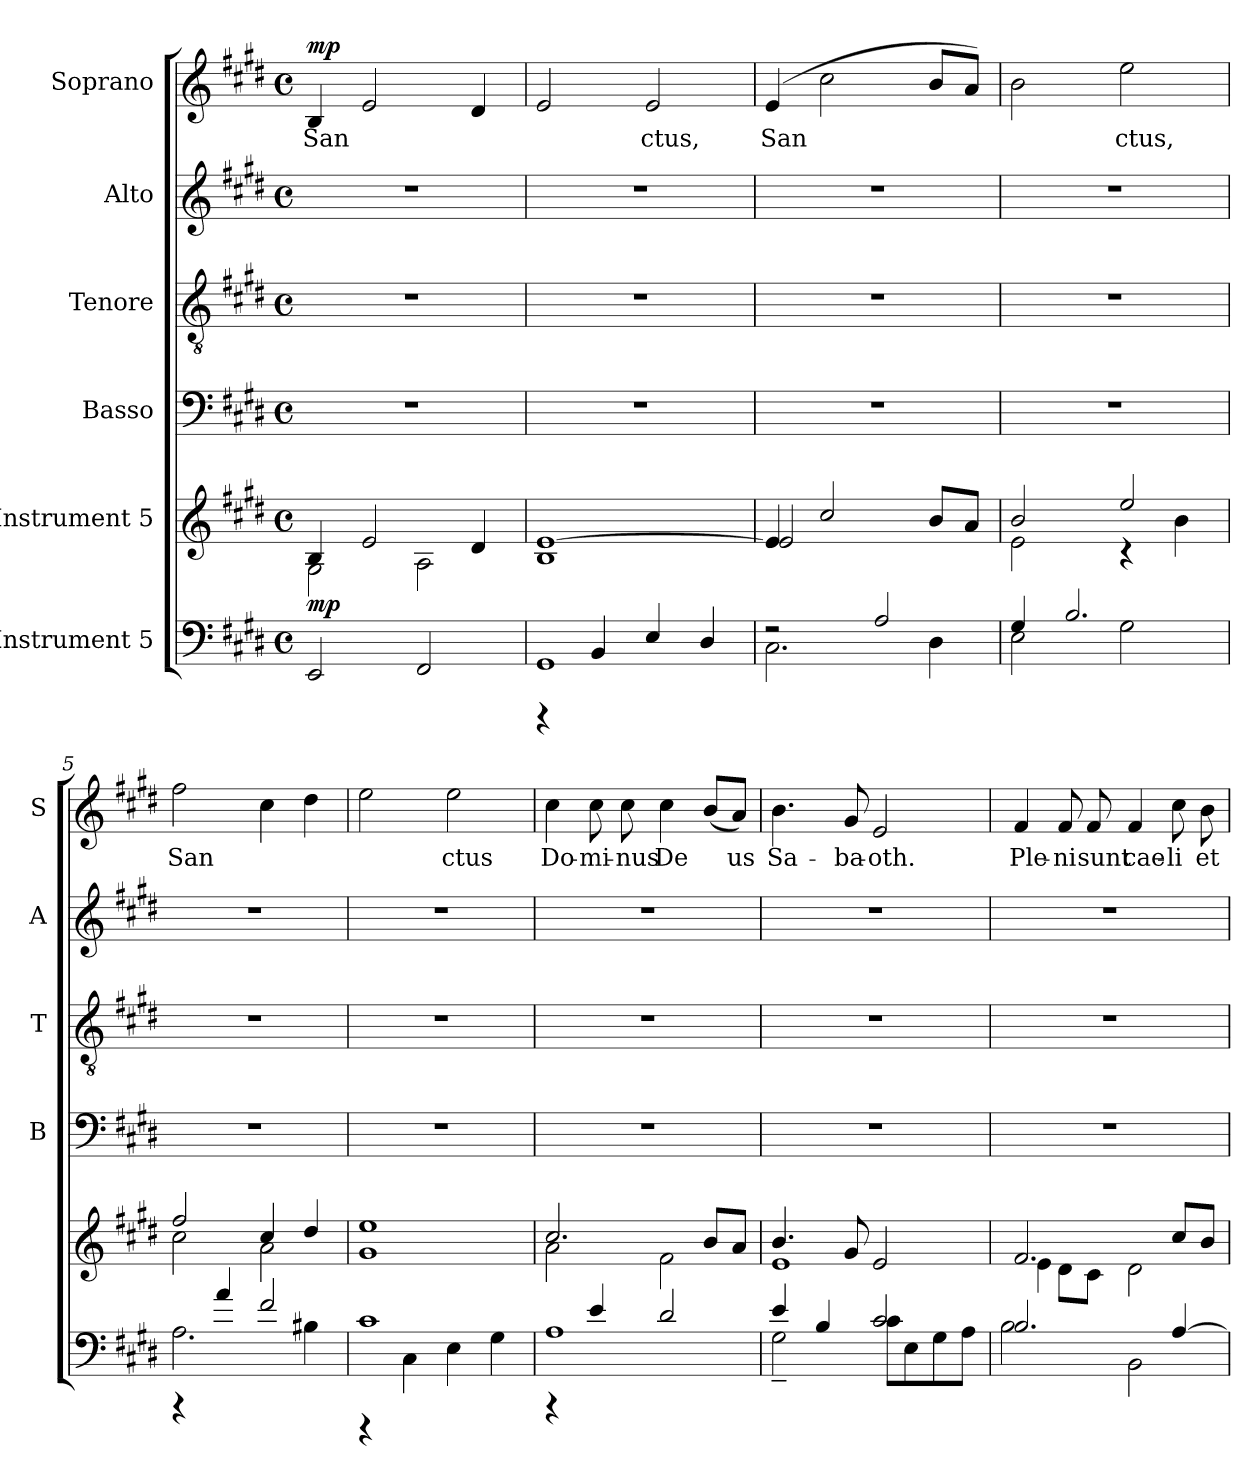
**kern	**kern	**dynam	**kern	**kern	**kern	**kern	**text	**dynam
*part6	*part5	*part5	*part4	*part3	*part2	*part1	*part1	*part1
*staff6	*staff5	*staff5	*staff4	*staff3	*staff2	*staff1	*staff1	*staff1
*I"Instrument 5	*I"Instrument 5	*	*I"Basso	*I"Tenore	*I"Alto	*I"Soprano	*	*
*	*	*	*I'B	*I'T	*I'A	*I'S	*	*
!!LO:PB:g=z
*stria5	*stria5	*	*stria5	*stria5	*stria5	*stria5	*	*
*clefF4	*clefG2	*	*clefF4	*clefGv2	*clefG2	*clefG2	*	*
*k[f#c#g#d#]	*k[f#c#g#d#]	*	*k[f#c#g#d#]	*k[f#c#g#d#]	*k[f#c#g#d#]	*k[f#c#g#d#]	*	*
*E:	*E:	*	*E:	*E:	*E:	*E:	*	*
*M4/4	*M4/4	*	*M4/4	*M4/4	*M4/4	*M4/4	*	*
*met(c)	*met(c)	*	*met(c)	*met(c)	*met(c)	*met(c)	*	*
=1	=1	=1	=1	=1	=1	=1	=1	=1
*	*^	*	*	*	*	*	*	*
!	!	!	!LO:DY:b	!	!	!	!	!LO:LY:b:cj	!LO:DY:b
2EE/	4B/	2G#\	mp	1r	1r	1r	4B/	San-	mp
!	!	!	!	!	!	!	!	!LO:LY:b:cj	!
.	2e/	.	.	.	.	.	2e/	--	.
2FF#/	.	2A\	.	.	.	.	.	.	.
!	!	!	!	!	!	!	!	!LO:LY:b:cj	!
.	4d#/	.	.	.	.	.	4d#/	--	.
*	*v	*v	*	*	*	*	*	*	*
=2	=2	=2	=2	=2	=2	=2	=2	=2
*^	*	*	*	*	*	*	*	*
!	!	!	!	!	!	!	!	!LO:LY:b:cj	!
4rCCC	1GG#	1B [>1e	.	1r	1r	1r	2e/	--	.
4BB/	.	.	.	.	.	.	.	.	.
!	!	!	!	!	!	!	!	!LO:LY:b:cj	!
4E/	.	.	.	.	.	.	2e/	-ctus,	.
4D#/	.	.	.	.	.	.	.	.	.
=3	=3	=3	=3	=3	=3	=3	=3	=3	=3
*	*	*^	*	*	*	*	*	*	*
!	!	!	!	!	!	!	!	!	!LO:LY:b:cj	!
2r	2.C#\	4e/]	2e/	.	1r	1r	1r	(>4e/	San-	.
!	!	!	!	!	!	!	!	!	!LO:LY:b:cj	!
.	.	2cc#/	.	.	.	.	.	2cc#\	--	.
2A/	.	.	2ryy	.	.	.	.	.	.	.
!	!	!	!	!	!	!	!	!	!LO:LY:b:cj	!
.	4D#\	8b/L	.	.	.	.	.	8b/L	--	.
!	!	!	!	!	!	!	!	!	!LO:LY:b:cj	!
.	.	8a/J	.	.	.	.	.	8a/J)	--	.
=4	=4	=4	=4	=4	=4	=4	=4	=4	=4	=4
!	!	!	!	!	!	!	!	!	!LO:LY:b:cj	!
4G#/	2E\	2b/	2e\	.	1r	1r	1r	2b\	--	.
2.B/	.	.	.	.	.	.	.	.	.	.
!	!	!	!	!	!	!	!	!	!LO:LY:b:cj	!
.	2G#\	2ee/	4rc	.	.	.	.	2ee\	-ctus,	.
.	.	.	4b\	.	.	.	.	.	.	.
!!LO:LB:g=z
=5	=5	=5	=5	=5	=5	=5	=5	=5	=5	=5
!	!	!	!	!	!	!	!	!	!LO:LY:b:cj	!
4rGGG	2.A\	2ff#/	2cc#\	.	1r	1r	1r	2ff#\	San-	.
4a/	.	.	.	.	.	.	.	.	.	.
!	!	!	!	!	!	!	!	!	!LO:LY:b:cj	!
2f#/	.	4cc#/	2a\	.	.	.	.	4cc#\	--	.
!	!	!	!	!	!	!	!	!	!LO:LY:b:cj	!
.	4B#X\	4dd#/	.	.	.	.	.	4dd#\	--	.
*	*	*v	*v	*	*	*	*	*	*	*
=6	=6	=6	=6	=6	=6	=6	=6	=6	=6
!	!	!	!	!	!	!	!	!LO:LY:b:cj	!
1c#	4rCCC	1g# 1ee	.	1r	1r	1r	2ee\	--	.
.	4C#\	.	.	.	.	.	.	.	.
!	!	!	!	!	!	!	!	!LO:LY:b:cj	!
.	4E\	.	.	.	.	.	2ee\	-ctus	.
.	4G#\	.	.	.	.	.	.	.	.
=7	=7	=7	=7	=7	=7	=7	=7	=7	=7
*	*	*^	*	*	*	*	*	*	*
!	!	!	!	!	!	!	!	!	!LO:LY:b:cj	!
4rGGG	1A	2.cc#/	2a\	.	1r	1r	1r	4cc#\	Do-	.
!	!	!	!	!	!	!	!	!	!LO:LY:b:cj	!
4e/	.	.	.	.	.	.	.	8cc#\	-mi-	.
!	!	!	!	!	!	!	!	!	!LO:LY:b:cj	!
.	.	.	.	.	.	.	.	8cc#\	-nus	.
!	!	!	!	!	!	!	!	!	!LO:LY:b:cj	!
2d#/	.	.	2f#\	.	.	.	.	4cc#\	De-	.
!	!	!	!	!	!	!	!	!	!LO:LY:b:cj	!
.	.	8b/L	.	.	.	.	.	(<8b/L	--	.
!	!	!	!	!	!	!	!	!	!LO:LY:b:cj	!
.	.	8a/J	.	.	.	.	.	8a/J)	-us	.
=8	=8	=8	=8	=8	=8	=8	=8	=8	=8	=8
!	!	!	!	!	!	!	!	!	!LO:LY:b:cj	!
4e/	2G#~>\	4.b/	1e	.	1r	1r	1r	4.b\	Sa-	.
4B/	.	.	.	.	.	.	.	.	.	.
!	!	!	!	!	!	!	!	!	!LO:LY:b:cj	!
.	.	8g#/	.	.	.	.	.	8g#/	-ba-	.
!	!	!	!	!	!	!	!	!	!LO:LY:b:cj	!
2c#/	8c#\L	2e/	.	.	.	.	.	2e/	-oth.	.
.	8E\	.	.	.	.	.	.	.	.	.
.	8G#\	.	.	.	.	.	.	.	.	.
.	8A\J	.	.	.	.	.	.	.	.	.
!!LO:PB:g=z
=9	=9	=9	=9	=9	=9	=9	=9	=9	=9	=9
!	!	!	!	!	!	!	!	!	!LO:LY:b:cj	!
2.B/	2B\	2.f#/	4e\	.	1r	1r	1r	4f#/	Ple-	.
!	!	!	!	!	!	!	!	!	!LO:LY:b:cj	!
.	.	.	8d#\L	.	.	.	.	8f#/	-ni	.
!	!	!	!	!	!	!	!	!	!LO:LY:b:cj	!
.	.	.	8c#\J	.	.	.	.	8f#/	sunt	.
!	!	!	!	!	!	!	!	!	!LO:LY:b:cj	!
.	2BB\	.	2d#\	.	.	.	.	4f#/	cae-	.
!	!	!	!	!	!	!	!	!	!LO:LY:b:cj	!
[>4A/	.	8cc#/L	.	.	.	.	.	8cc#\	-li	.
!	!	!	!	!	!	!	!	!	!LO:LY:b:cj	!
.	.	8b/J	.	.	.	.	.	8b\	et	.
*v	*v	*	*	*	*	*	*	*	*	*
*	*v	*v	*	*	*	*	*	*	*
=	=	=	=	=	=	=	=	=
*-	*-	*-	*-	*-	*-	*-	*-	*-
